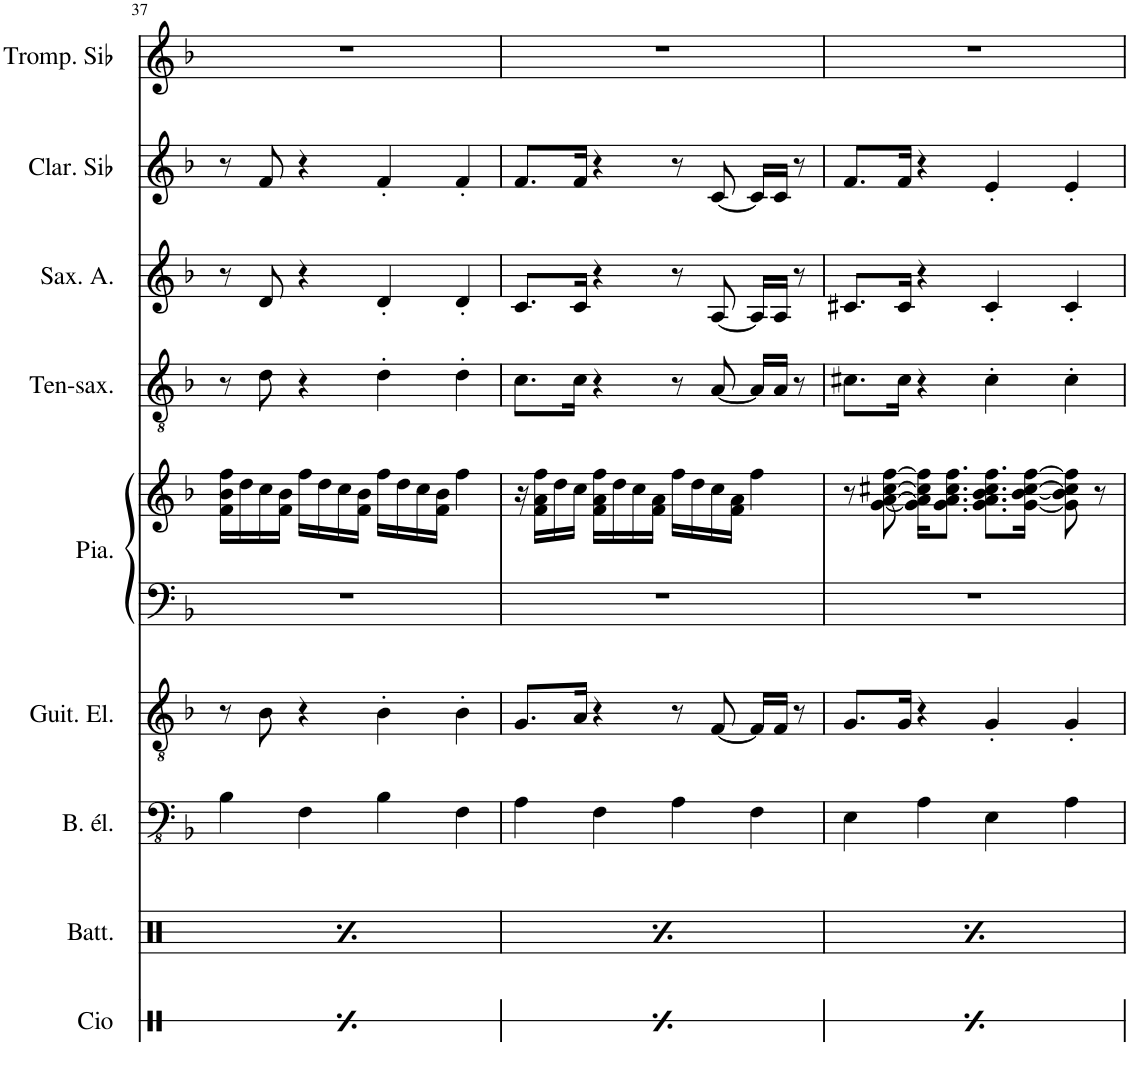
**kern	**kern	**kern	**kern	**kern	**kern	**kern	**kern	**kern	**kern	**kern
*part10	*part9	*part8	*part7	*part6	*part5	*part5	*part4	*part3	*part2	*part1
*staff11	*staff10	*staff9	*staff8	*staff7	*staff6	*staff5	*staff4	*staff3	*staff2	*staff1
*I"Congas	*I"Batterie	*I"Trombon	*I"Basse électrique	*I"Guitare électrique	*I"Piano	*	*I"Tenorsaxofon	*I"Saxophone Alto	*I"Clarinette en Sib	*I"Trompette en Sib
*	*I'Batt.	*I'Tbn.	*I'B. él.	*I'Guit. El.	*I'Pia.	*	*I'Ten-sax.	*I'Sax. A.	*I'Clar. Sib	*I'Tromp. Sib
!!LO:PB:g=z
*clefX	*clefX	*clefF4	*clefFv4	*clefGv2	*clefF4	*clefG2	*clefGv2	*clefG2	*clefG2	*clefG2
*	*	*	*	*	*	*	*Trd8c14	*Trd5c9	*Trd1c2	*Trd1c2
*k[]	*k[]	*k[b-]	*k[b-]	*k[b-]	*k[b-]	*k[b-]	*k[b-]	*k[b-]	*k[b-]	*k[b-]
*M4/4	*M4/4	*M4/4	*M4/4	*M4/4	*M4/4	*M4/4	*M4/4	*M4/4	*M4/4	*M4/4
=37	=37	=37	=37	=37	=37	=37	=37	=37	=37	=37
*	*^	*	*	*	*	*	*	*	*	*
16Rd/LL	16Rgg/LL	4Rf\	4B-	4BB-\	8r	1r	16f\ 16b-\ 16ff\LL	8r	8r	8r	1r
16Re/	16Rgg/	.	.	.	.	.	16dd\	.	.	.	.
16Rf/	16Rff/	.	.	.	8B-\	.	16cc\	8d\	8d/	8f/	.
16Rd/JJ	16Rgg/JJ	.	.	.	.	.	16f\ 16b-\JJ	.	.	.	.
16Re/LL	16Rgg/LL	4Rf\	4F	4FF\	4r	.	16ff\LL	4r	4r	4r	.
16Rd/	16Rgg/	.	.	.	.	.	16dd\	.	.	.	.
16Rf/	16Rff/	.	.	.	.	.	16cc\	.	.	.	.
16Re/JJ	16Rgg/JJ	.	.	.	.	.	16f\ 16b-\JJ	.	.	.	.
16Rd/LL	16Rgg/LL	4Rf\	4B-	4BB-\	4B-'\	.	16ff\LL	4d'\	4d'/	4f'/	.
16Rd/	16Rgg/	.	.	.	.	.	16dd\	.	.	.	.
16Rf/	16Rff/	.	.	.	.	.	16cc\	.	.	.	.
16Rd/JJ	16Rgg/JJ	.	.	.	.	.	16f\ 16b-\JJ	.	.	.	.
16Re/LL	16Rgg/LL	4Rf\	4F	4FF\	4B-'\	.	4ff\	4d'\	4d'/	4f'/	.
16Rd/	16Rgg/	.	.	.	.	.	.	.	.	.	.
16Rf/	16Rff/	.	.	.	.	.	.	.	.	.	.
16Rd/JJ	16Rgg/JJ	.	.	.	.	.	.	.	.	.	.
=38	=38	=38	=38	=38	=38	=38	=38	=38	=38	=38	=38
16Rd/LL	16Rgg/LL	4Rf\	4A	4AA\	8.G/L	1r	16r	8.c\L	8.c/L	8.f/L	1r
16Re/	16Rgg/	.	.	.	.	.	16f\ 16a\ 16ff\LL	.	.	.	.
16Rf/	16Rff/	.	.	.	.	.	16dd\	.	.	.	.
16Rd/JJ	16Rgg/JJ	.	.	.	16A/Jk	.	16cc\JJ	16c\Jk	16c/Jk	16f/Jk	.
16Re/LL	16Rgg/LL	4Rf\	4F	4FF\	4r	.	16f\ 16a\ 16ff\LL	4r	4r	4r	.
16Rd/	16Rgg/	.	.	.	.	.	16dd\	.	.	.	.
16Rf/	16Rff/	.	.	.	.	.	16cc\	.	.	.	.
16Re/JJ	16Rgg/JJ	.	.	.	.	.	16f\ 16a\JJ	.	.	.	.
16Rd/LL	16Rgg/LL	4Rf\	4A	4AA\	8r	.	16ff\LL	8r	8r	8r	.
16Rd/	16Rgg/	.	.	.	.	.	16dd\	.	.	.	.
16Rf/	16Rff/	.	.	.	[8F/	.	16cc\	[8A/	[8A/	[8c/	.
16Rd/JJ	16Rgg/JJ	.	.	.	.	.	16f\ 16a\JJ	.	.	.	.
16Re/LL	16Rgg/LL	4Rf\	4F	4FF\	16F/LL]	.	4ff\	16A/LL]	16A/LL]	16c/LL]	.
16Rd/	16Rgg/	.	.	.	16F/JJ	.	.	16A/JJ	16A/JJ	16c/JJ	.
16Rf/	16Rff/	.	.	.	8r	.	.	8r	8r	8r	.
16Rd/JJ	16Rgg/JJ	.	.	.	.	.	.	.	.	.	.
=39	=39	=39	=39	=39	=39	=39	=39	=39	=39	=39	=39
16Rd/LL	16Rgg/LL	4Rf\	4E	4EE\	8.G/L	1r	8r	8.c#X\L	8.c#X/L	8.f/L	1r
16Re/	16Rgg/	.	.	.	.	.	.	.	.	.	.
16Rf/	16Rff/	.	.	.	.	.	[8g\ [8a\ [8cc#X\ [8ff\	.	.	.	.
16Rd/JJ	16Rgg/JJ	.	.	.	16G/Jk	.	.	16c#\Jk	16c#/Jk	16f/Jk	.
16Re/LL	16Rgg/LL	4Rf\	4A	4AA\	4r	.	16g\] 16a\] 16cc#\] 16ff\]KL	4r	4r	4r	.
16Rd/	16Rgg/	.	.	.	.	.	8.g\ 8.a\ 8.cc#\ 8.ff\J	.	.	.	.
16Rf/	16Rff/	.	.	.	.	.	.	.	.	.	.
16Re/JJ	16Rgg/JJ	.	.	.	.	.	.	.	.	.	.
16Rd/LL	16Rgg/LL	4Rf\	4E	4EE\	4G'/	.	8.g\ 8.a\ 8.b-\ 8.cc#\ 8.ff\L	4c#'\	4c#'/	4e'/	.
16Rd/	16Rgg/	.	.	.	.	.	.	.	.	.	.
16Rf/	16Rff/	.	.	.	.	.	.	.	.	.	.
16Rd/JJ	16Rgg/JJ	.	.	.	.	.	[16g\ [16b-\ [16cc#\ [16ff\Jk	.	.	.	.
16Re/LL	16Rgg/LL	4Rf\	4A	4AA\	4G'/	.	8g\] 8b-\] 8cc#\] 8ff\]	4c#'\	4c#'/	4e'/	.
16Rd/	16Rgg/	.	.	.	.	.	.	.	.	.	.
16Rf/	16Rff/	.	.	.	.	.	8r	.	.	.	.
16Rd/JJ	16Rgg/JJ	.	.	.	.	.	.	.	.	.	.
*	*v	*v	*	*	*	*	*	*	*	*	*
=	=	=	=	=	=	=	=	=	=	=
*-	*-	*-	*-	*-	*-	*-	*-	*-	*-	*-
